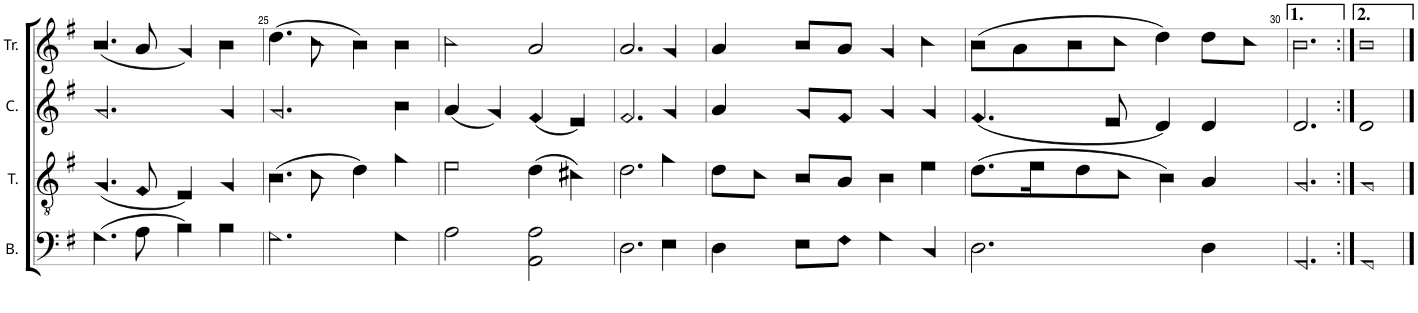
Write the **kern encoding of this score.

**kern	**kern	**kern	**kern
*part4	*part3	*part2	*part1
*staff4	*staff3	*staff2	*staff1
*I"B.	*I"T.	*I"C.	*I"Tr.
*I'B.	*I'T.	*I'C.	*I'Tr.
!!LO:PB:g=z
*clefF4	*clefGv2	*clefG2	*clefG2
*k[f#]	*k[f#]	*k[f#]	*k[f#]
*M2/2	*M2/2	*M2/2	*M2/2
*met(c|)	*met(c|)	*met(c|)	*met(c|)
=24	=24	=24	=24
(4.G!\	(4.G!/	2.g!/	(4.b!/
8A!\	8F#!/	.	8a!/
4B!\)	4E!/)	.	4g!/)
4B!\	4G!/	4g!/	4b!\
=25	=25	=25	=25
2.G!\	(4.B!\	2.g!/	(4.dd!\
.	8c!\	.	8cc!\
.	4d!\)	.	4b!\)
4G!\	4g!\	4b!\	4b!\
=26	=26	=26	=26
2A!\	2e!\	(4a!/	2cc!\
.	.	4g!/)	.
2AA!\ 2A!\	(4d!\	(4f#!/	2a!/
.	4c#X!\)	4e!/)	.
=27	=27	=27	=27
2.D!\	2.d!\	2.f#!/	2.a!/
4E!\	4g!\	4g!/	4g!/
=28	=28	=28	=28
4D!\	8d!\L	4a!/	4a!/
.	8c!\J	.	.
8E!\L	8B!/L	8g!/L	8b!/L
8F#!\J	8A!/J	8f#!/J	8a!/J
4G!\	4B!\	4g!/	4g!/
4C!/	4e!\	4g!/	4cc!\
=29	=29	=29	=29
2.D!\	(8.d!\L	(4.f#!/	(8b!\L
.	.	.	8a!\
.	16e!\K	.	.
.	8d!\	.	8b!\
.	8c!\J	8e!/	8cc!\J
.	4B!\)	4d!/)	4dd!\)
4D!\	4A!/	4d!/	8dd!\L
.	.	.	8cc!\J
=30	=30	=30	=30
2.GG!/	2.G!/	2.d!/	2.b!\
=31:|!	=31:|!	=31:|!	=31:|!
1GG!	1G!	1d!	1b!
==	==	==	==
*-	*-	*-	*-
